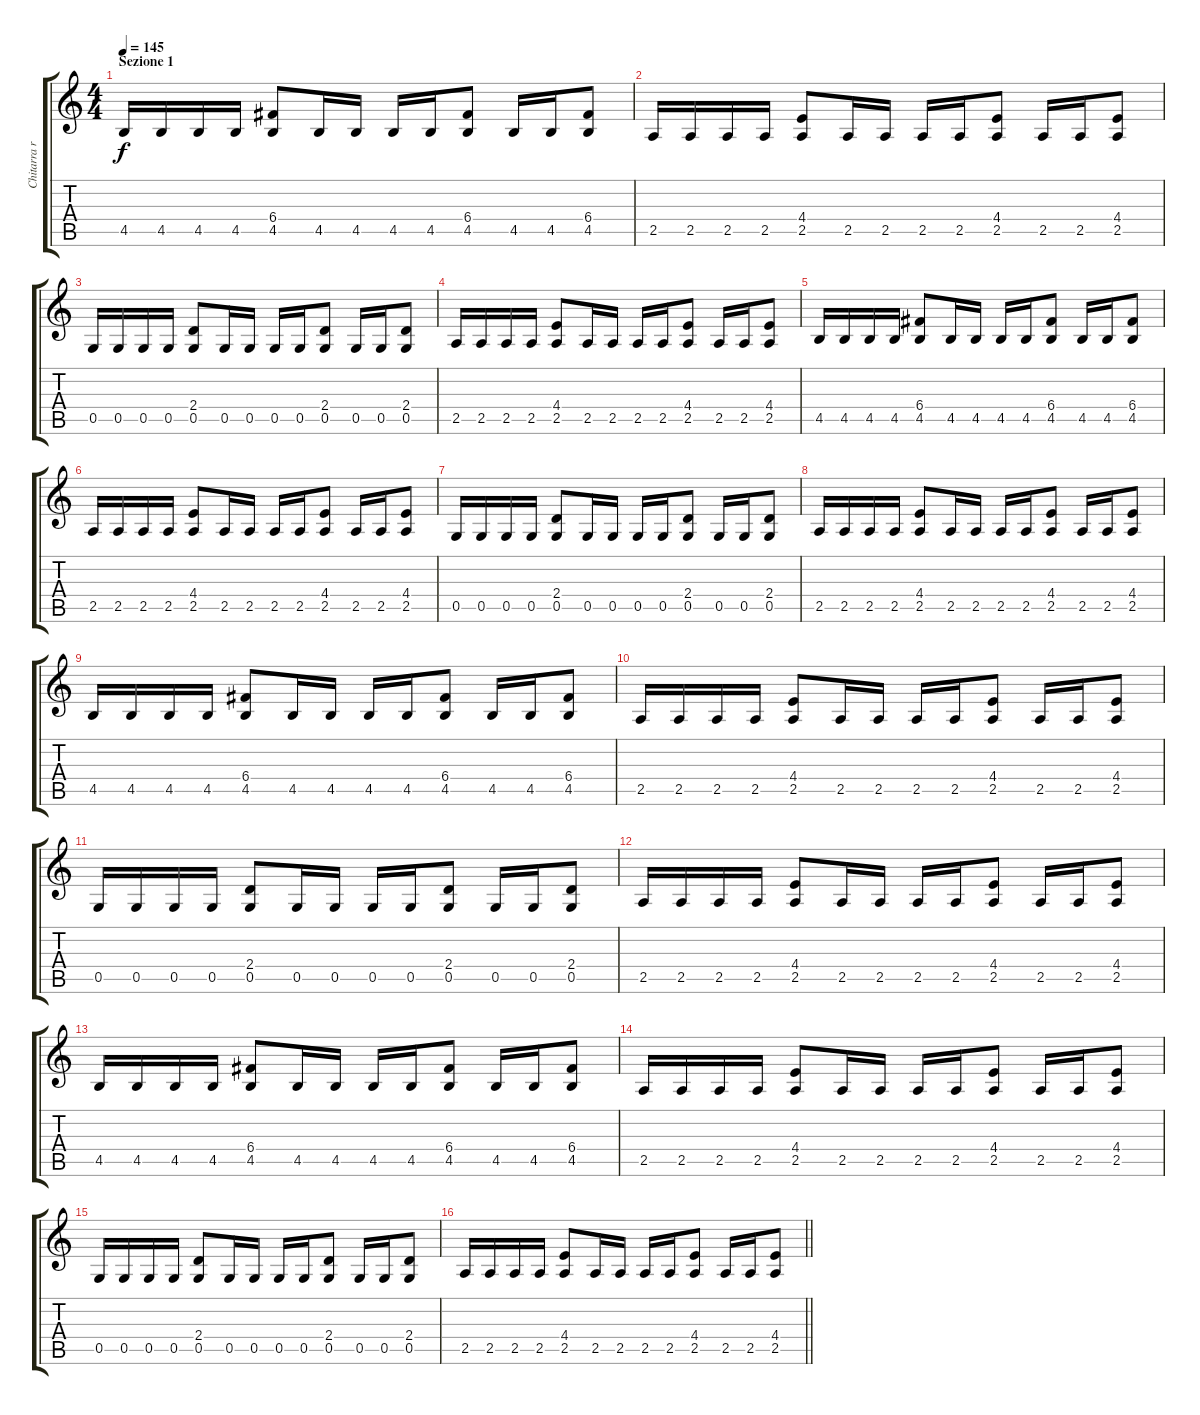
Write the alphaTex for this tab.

\track ("Chitarra ritm" "Chitarra r") {instrument overdrivenguitar}
\staff {score tabs}
\tuning (D4 A3 F3 C3 G2 D2) {hide}
\ts (4 4)
\section ("" "Sezione 1")
\tempo 145
\clef g2
\ks c
4.5.16{dy f} 4.5.16 4.5.16 4.5.16 (6.4 4.5).8 4.5.16 4.5.16 4.5.16 4.5.16 (6.4 4.5).8 4.5.16 4.5.16 (6.4 4.5).8 |
2.5.16 2.5.16 2.5.16 2.5.16 (4.4 2.5).8 2.5.16 2.5.16 2.5.16 2.5.16 (4.4 2.5).8 2.5.16 2.5.16 (4.4 2.5).8 |
0.5.16 0.5.16 0.5.16 0.5.16 (2.4 0.5).8 0.5.16 0.5.16 0.5.16 0.5.16 (2.4 0.5).8 0.5.16 0.5.16 (2.4 0.5).8 |
2.5.16 2.5.16 2.5.16 2.5.16 (4.4 2.5).8 2.5.16 2.5.16 2.5.16 2.5.16 (4.4 2.5).8 2.5.16 2.5.16 (4.4 2.5).8 |
4.5.16 4.5.16 4.5.16 4.5.16 (6.4 4.5).8 4.5.16 4.5.16 4.5.16 4.5.16 (6.4 4.5).8 4.5.16 4.5.16 (6.4 4.5).8 |
2.5.16 2.5.16 2.5.16 2.5.16 (4.4 2.5).8 2.5.16 2.5.16 2.5.16 2.5.16 (4.4 2.5).8 2.5.16 2.5.16 (4.4 2.5).8 |
0.5.16 0.5.16 0.5.16 0.5.16 (2.4 0.5).8 0.5.16 0.5.16 0.5.16 0.5.16 (2.4 0.5).8 0.5.16 0.5.16 (2.4 0.5).8 |
2.5.16 2.5.16 2.5.16 2.5.16 (4.4 2.5).8 2.5.16 2.5.16 2.5.16 2.5.16 (4.4 2.5).8 2.5.16 2.5.16 (4.4 2.5).8 |
4.5.16 4.5.16 4.5.16 4.5.16 (6.4 4.5).8 4.5.16 4.5.16 4.5.16 4.5.16 (6.4 4.5).8 4.5.16 4.5.16 (6.4 4.5).8 |
2.5.16 2.5.16 2.5.16 2.5.16 (4.4 2.5).8 2.5.16 2.5.16 2.5.16 2.5.16 (4.4 2.5).8 2.5.16 2.5.16 (4.4 2.5).8 |
0.5.16 0.5.16 0.5.16 0.5.16 (2.4 0.5).8 0.5.16 0.5.16 0.5.16 0.5.16 (2.4 0.5).8 0.5.16 0.5.16 (2.4 0.5).8 |
2.5.16 2.5.16 2.5.16 2.5.16 (4.4 2.5).8 2.5.16 2.5.16 2.5.16 2.5.16 (4.4 2.5).8 2.5.16 2.5.16 (4.4 2.5).8 |
4.5.16 4.5.16 4.5.16 4.5.16 (6.4 4.5).8 4.5.16 4.5.16 4.5.16 4.5.16 (6.4 4.5).8 4.5.16 4.5.16 (6.4 4.5).8 |
2.5.16 2.5.16 2.5.16 2.5.16 (4.4 2.5).8 2.5.16 2.5.16 2.5.16 2.5.16 (4.4 2.5).8 2.5.16 2.5.16 (4.4 2.5).8 |
0.5.16 0.5.16 0.5.16 0.5.16 (2.4 0.5).8 0.5.16 0.5.16 0.5.16 0.5.16 (2.4 0.5).8 0.5.16 0.5.16 (2.4 0.5).8 |
\barLineRight lightlight
2.5.16 2.5.16 2.5.16 2.5.16 (4.4 2.5).8 2.5.16 2.5.16 2.5.16 2.5.16 (4.4 2.5).8 2.5.16 2.5.16 (4.4 2.5).8
